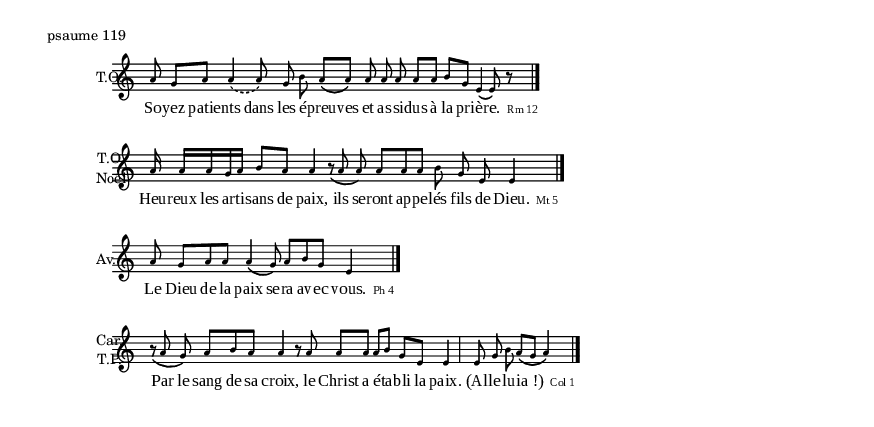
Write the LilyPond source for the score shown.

\version "2.12.0"
 \include "definitions.ly"
 \markup {psaume 119 }


\relative a' { 
	\new Staff {
		\cadenzaOn
		\set Staff.instrumentName = \markup{ \center-column { T.O. } }
		a8
		g[ a]
		\slurDashed
		a4(
		\times 2/3 { a8) g b }
		a[\( a\)]
		\times 2/3 { a a a }
		a[ a]
		b[ g]
		e4\( e8\) r8
		\endBar
	}

	\addlyrics {
		So -- yez patie -- nts dans les é -- preu -- ves et as -- si -- dus à la pri -- è -- re.
		\markup { \citation #"Rm 12" } 
	}
}

\relative a' { 
	\new Staff {
		\cadenzaOn
		\set Staff.instrumentName = \markup{ \center-column { T.O. Noël } }
		a16
		a[ a g a]
		b8[ a]
		a4
		\espace
		\times 2/3 { r8_\( a a\) }
		\times 2/3 { a[ a a] }
		\times 2/3 { b g e }
		e4
		\endBar
	}

	\addlyrics {
		Heu -- reux les ar -- ti -- sans de paix, ils se -- ront ap -- pe -- lés fils de Dieu.
		\markup { \citation #"Mt 5" } 
	}
}

\relative a' { 
	\new Staff {
		\cadenzaOn
		\set Staff.instrumentName = \markup{ \center-column { Av. } }
		a8
		\times 2/3 { g8[ a a] }
		\times 2/3 { a4\( g8\) }
		\times 2/3 { a8[ b g] }
		e4
		\endBar
	}

	\addlyrics {
		Le Dieu de la paix se -- ra av -- ec vous.
		\markup { \citation #"Ph 4" } 
	}
}




\relative a' { 
	\new Staff {
		\cadenzaOn
		\set Staff.instrumentName = \markup{ \center-column { Car. T.P. } }
		\times 2/3 { r8_\( a g\) }
		\times 2/3 { a[ b a] }
		a4
		\pespace
		r8 a
		a[ a]
		a[ b]
		g[ e]
		e4
		\barre \pespace
		\times 2/3 { e8 g b }
		a[\( g]
		a4\)
		\endBar
	}

	\addlyrics {
		Par le sang de sa croix, le Christ a é -- ta -- bli la paix. "(Al" -- le -- lu -- "ia !)" _ _
		\markup { \citation #"Col 1" } 
	}
}

